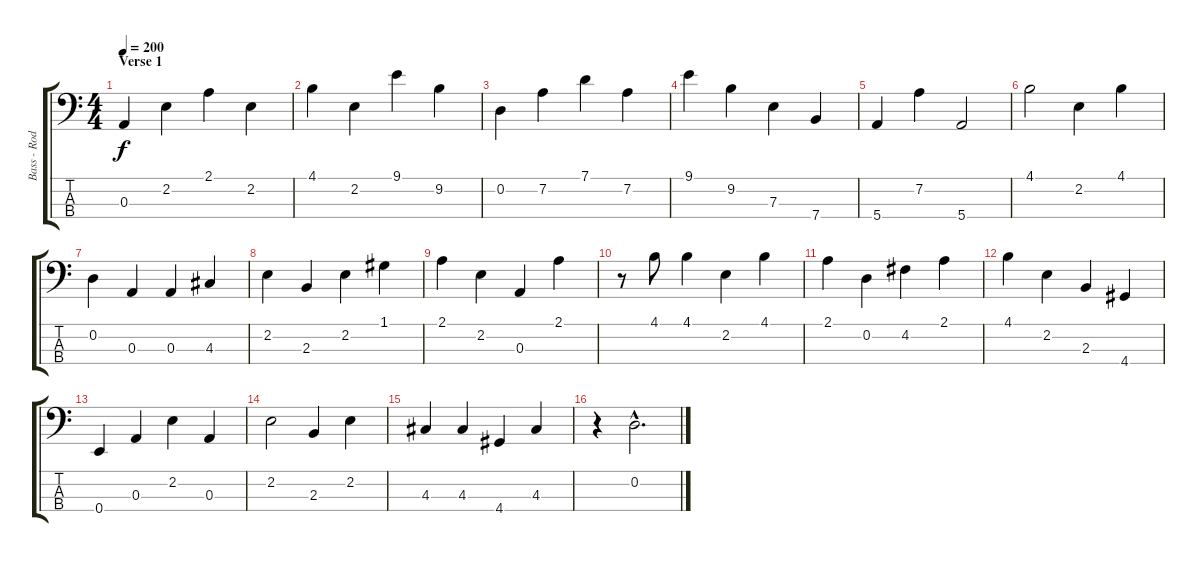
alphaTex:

\track ("Bass - Rod" "Bass - Rod") {instrument electricbasspick}
\staff {score tabs}
\tuning (G2 D2 A1 E1) {hide}
\ts (4 4)
\section ("" "Verse 1")
\tempo 200
\clef f4
\ks c
0.3.4{dy f} 2.2.4 2.1.4 2.2.4 |
4.1.4 2.2.4 9.1.4 9.2.4 |
0.2.4 7.2.4 7.1.4 7.2.4 |
9.1.4 9.2.4 7.3.4 7.4.4 |
5.4.4 7.2.4 5.4.2 |
4.1.2 2.2.4 4.1.4 |
0.2.4 0.3.4 0.3.4 4.3.4 |
2.2.4 2.3.4 2.2.4 1.1.4 |
2.1.4 2.2.4 0.3.4 2.1.4 |
r.8 4.1.8 4.1.4 2.2.4 4.1.4 |
2.1.4 0.2.4 4.2.4 2.1.4 |
4.1.4 2.2.4 2.3.4 4.4.4 |
0.4.4 0.3.4 2.2.4 0.3.4 |
2.2.2 2.3.4 2.2.4 |
4.3.4 4.3.4 4.4.4 4.3.4 |
r.4 0.2{hac}.2{d}
